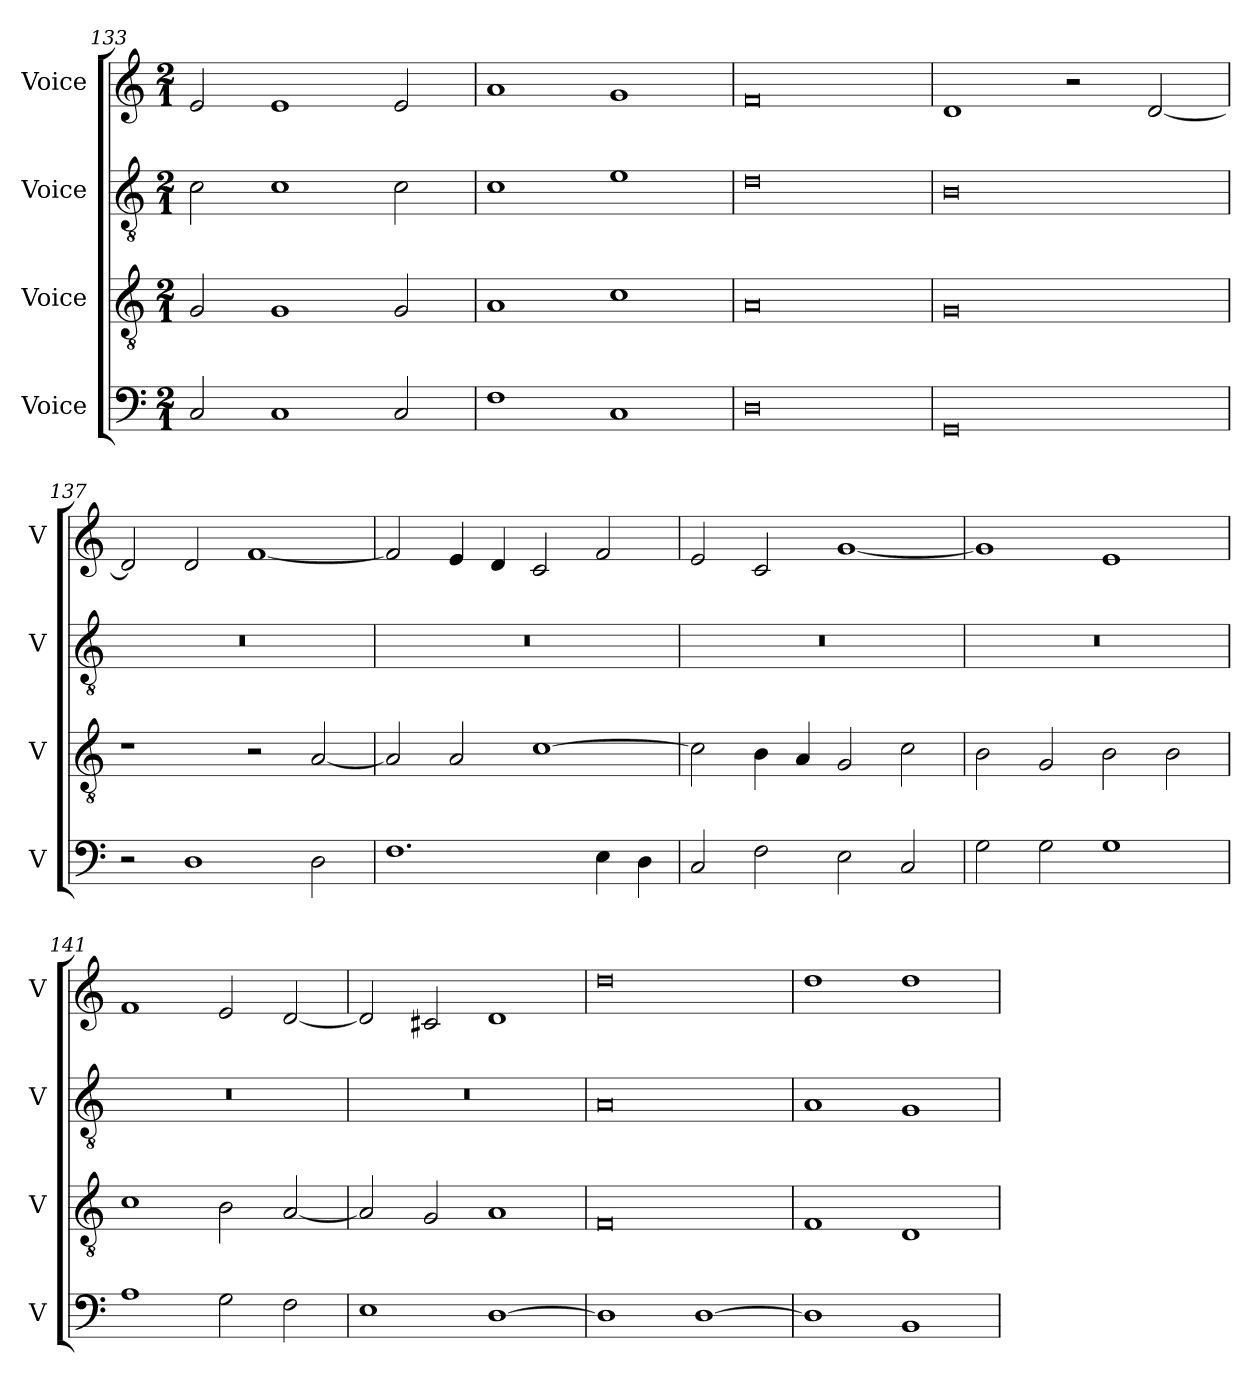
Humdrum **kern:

**kern	**kern	**kern	**kern
*part4	*part3	*part2	*part1
*staff4	*staff3	*staff2	*staff1
*I"Voice	*I"Voice	*I"Voice	*I"Voice
*I'V	*I'V	*I'V	*I'V
*clefF4	*clefGv2	*clefGv2	*clefG2
*k[]	*k[]	*k[]	*k[]
*M2/1	*M2/1	*M2/1	*M2/1
=133	=133	=133	=133
2C/	2G/	2c\	2e/
1C	1G	1c	1e
2C/	2G/	2c\	2e/
=134	=134	=134	=134
1F	1A	1c	1a
1C	1c	1e	1g
=135	=135	=135	=135
0D	0A	0d	0f
=136	=136	=136	=136
0GG	0G	0B	1d
.	.	.	2r
.	.	.	[2d/
!!LO:LB:g=z
=137	=137	=137	=137
2r	1r	0r	2d/]
1D	.	.	2d/
.	2r	.	[1f
2D\	[2A/	.	.
=138	=138	=138	=138
1.F	2A/]	0r	2f/]
.	2A/	.	4e/
.	.	.	4d/
.	[1c	.	2c/
4E\	.	.	2f/
4D\	.	.	.
=139	=139	=139	=139
2C/	2c\]	0r	2e/
2F\	4B\	.	2c/
.	4A/	.	.
2E\	2G/	.	[1g
2C/	2c\	.	.
=140	=140	=140	=140
2G\	2B\	0r	1g]
2G\	2G/	.	.
1G	2B\	.	1e
.	2B\	.	.
!!LO:PB:g=z
=141	=141	=141	=141
1A	1c	0r	1f
2G\	2B\	.	2e/
2F\	[2A/	.	[2d/
=142	=142	=142	=142
1E	2A/]	0r	2d/]
.	2G/	.	2c#X/
[1D	1A	.	1d
=143	=143	=143	=143
1D]	0F	0A	0dd
[1D	.	.	.
=144	=144	=144	=144
1D]	1F	1A	1dd
1BB	1D	1G	1dd
=	=	=	=
*-	*-	*-	*-
